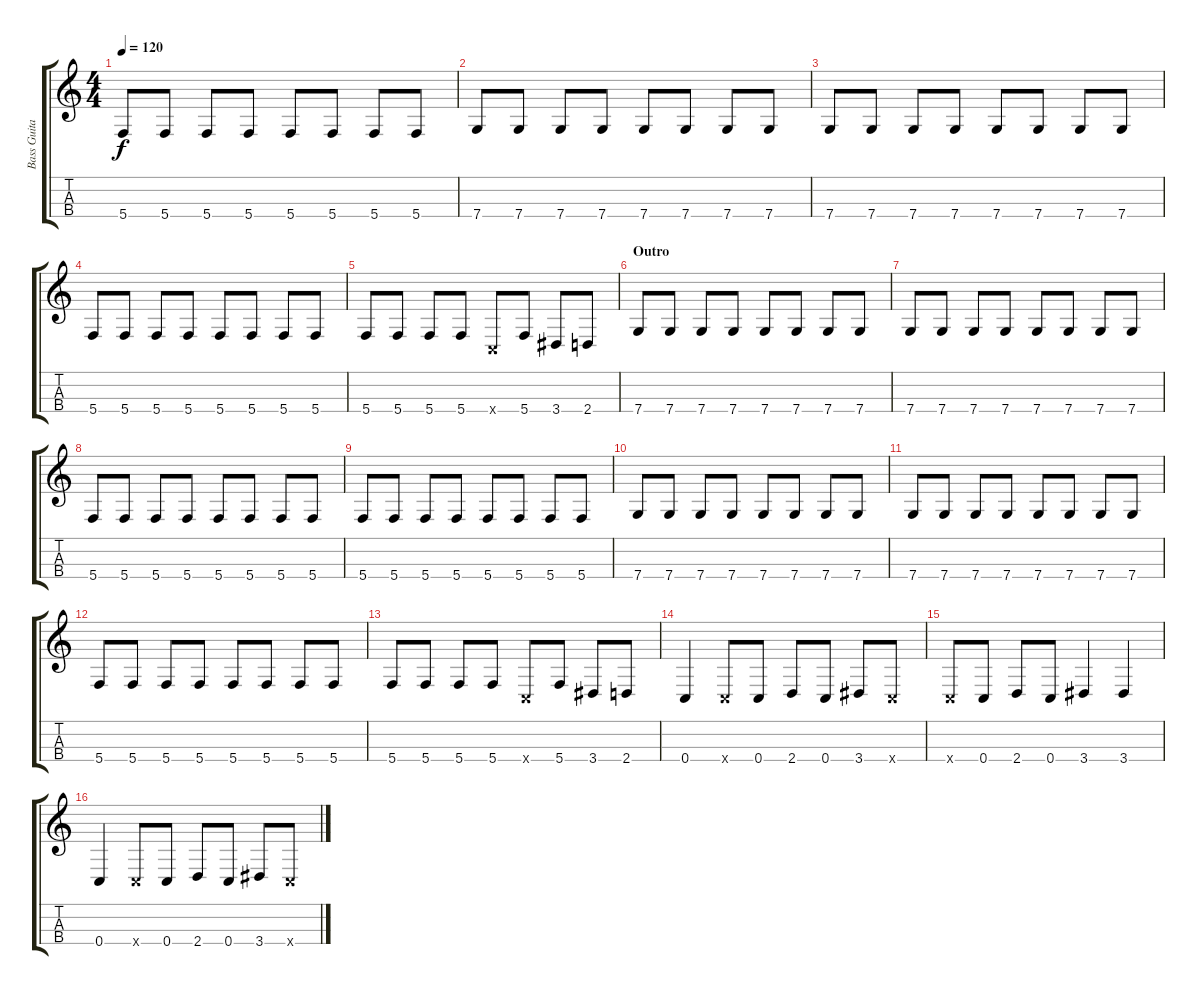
\track ("Bass Guitar" "Bass Guita") {instrument electricbassfinger}
\staff {score tabs}
\tuning (F3 C3 G2 C2) {hide}
\ts (4 4)
\tempo 120
\clef g2
\ks c
5.4.8{dy f} 5.4.8 5.4.8 5.4.8 5.4.8 5.4.8 5.4.8 5.4.8 |
7.4.8 7.4.8 7.4.8 7.4.8 7.4.8 7.4.8 7.4.8 7.4.8 |
7.4.8 7.4.8 7.4.8 7.4.8 7.4.8 7.4.8 7.4.8 7.4.8 |
5.4.8 5.4.8 5.4.8 5.4.8 5.4.8 5.4.8 5.4.8 5.4.8 |
5.4.8 5.4.8 5.4.8 5.4.8 0.4{x}.8 5.4.8 3.4.8 2.4.8 |
\section ("" "Outro")
7.4.8 7.4.8 7.4.8 7.4.8 7.4.8 7.4.8 7.4.8 7.4.8 |
7.4.8 7.4.8 7.4.8 7.4.8 7.4.8 7.4.8 7.4.8 7.4.8 |
5.4.8 5.4.8 5.4.8 5.4.8 5.4.8 5.4.8 5.4.8 5.4.8 |
5.4.8 5.4.8 5.4.8 5.4.8 5.4.8 5.4.8 5.4.8 5.4.8 |
7.4.8 7.4.8 7.4.8 7.4.8 7.4.8 7.4.8 7.4.8 7.4.8 |
7.4.8 7.4.8 7.4.8 7.4.8 7.4.8 7.4.8 7.4.8 7.4.8 |
5.4.8 5.4.8 5.4.8 5.4.8 5.4.8 5.4.8 5.4.8 5.4.8 |
5.4.8 5.4.8 5.4.8 5.4.8 0.4{x}.8 5.4.8 3.4.8 2.4.8 |
0.4.4 0.4{x}.8 0.4.8 2.4.8 0.4.8 3.4.8 0.4{x}.8 |
0.4{x}.8 0.4.8 2.4.8 0.4.8 3.4.4 3.4.4 |
0.4.4 0.4{x}.8 0.4.8 2.4.8 0.4.8 3.4.8 0.4{x}.8
